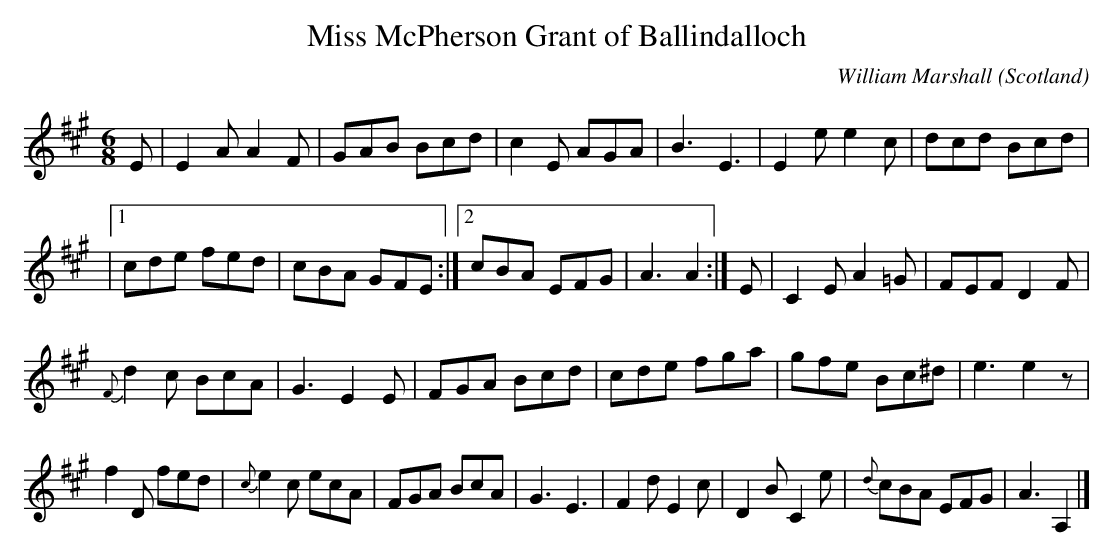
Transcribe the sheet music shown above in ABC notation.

X:1
T:Miss McPherson Grant of Ballindalloch
O:Scotland
M:6/8
C:William Marshall
K:A
E |\
E2A A2F | GAB Bcd | c2E AGA | B3 E3 |\
E2e e2c | dcd Bcd |
|1cde fed | cBA GFE :|2 cBA EFG | A3 A2 :|\
E|\
C2E A2=G | FEF D2F |
{F}d2c BcA | G3 E2E |\
FGA Bcd | cde fga | gfe Bc^d | e3 e2z |
f2D fed | {c}e2c ecA | \
FGA BcA | G3 E3 |\
F2d E2c | D2B C2e | {d}cBA EFG | A3 A,2 |]
